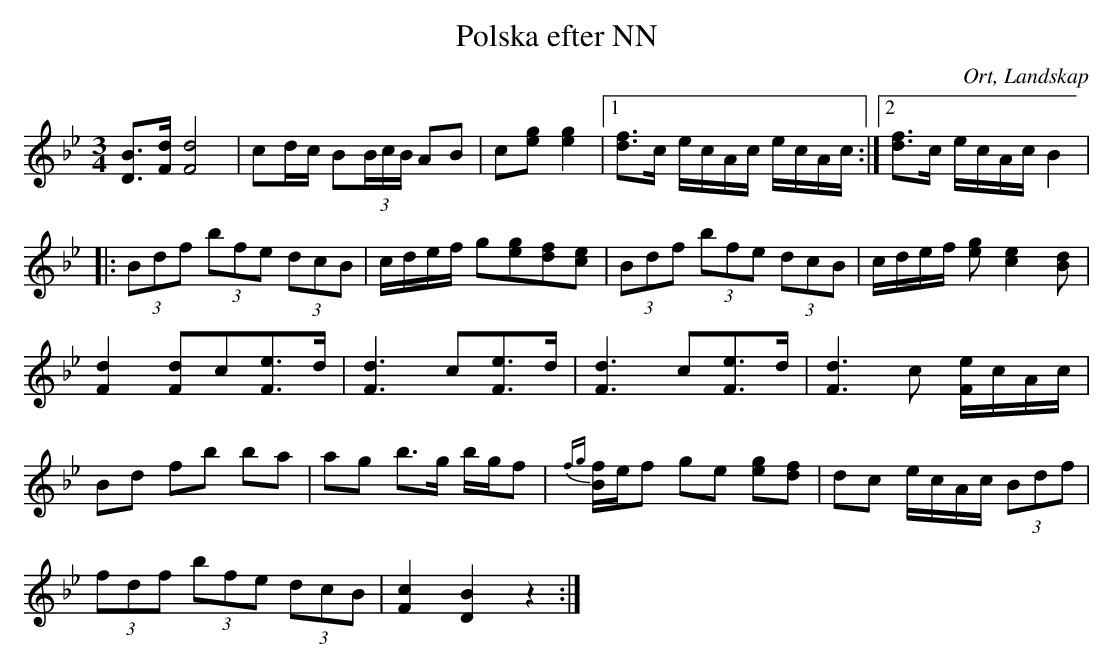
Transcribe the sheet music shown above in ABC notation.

X:1
T:Polska efter NN
O:Ort, Landskap
M:3/4
L:1/8
K:Bb
[DB]>[Fd] [F4d4]|cd/c/ B(3B/c/B/ AB|c[eg] [e2g2]  |1[df]>c e/c/A/c/ e/c/A/c/:|2[df]>c e/c/A/c/ B2|
|:(3Bdf  (3bfe (3dcB |c/d/e/f/ g[eg][df][ce]|(3Bdf  (3bfe (3dcB |c/d/e/f/ [eg][c2e2][Bd]|
[F2d2] [Fd]c[Fe]>d|[F3d3] c[Fe]>d|[F3d3] c[Fe]>d|[F3d3] c [F/e/]c/A/c/ |
Bd fb ba|ag b>g b/g/f|{fg}[B/f/]e/f ge [eg][df]|dc e/c/A/c/ (3Bdf|
(3fdf (3bfe (3dcB|[F2c2] [D2B2] z2:|
